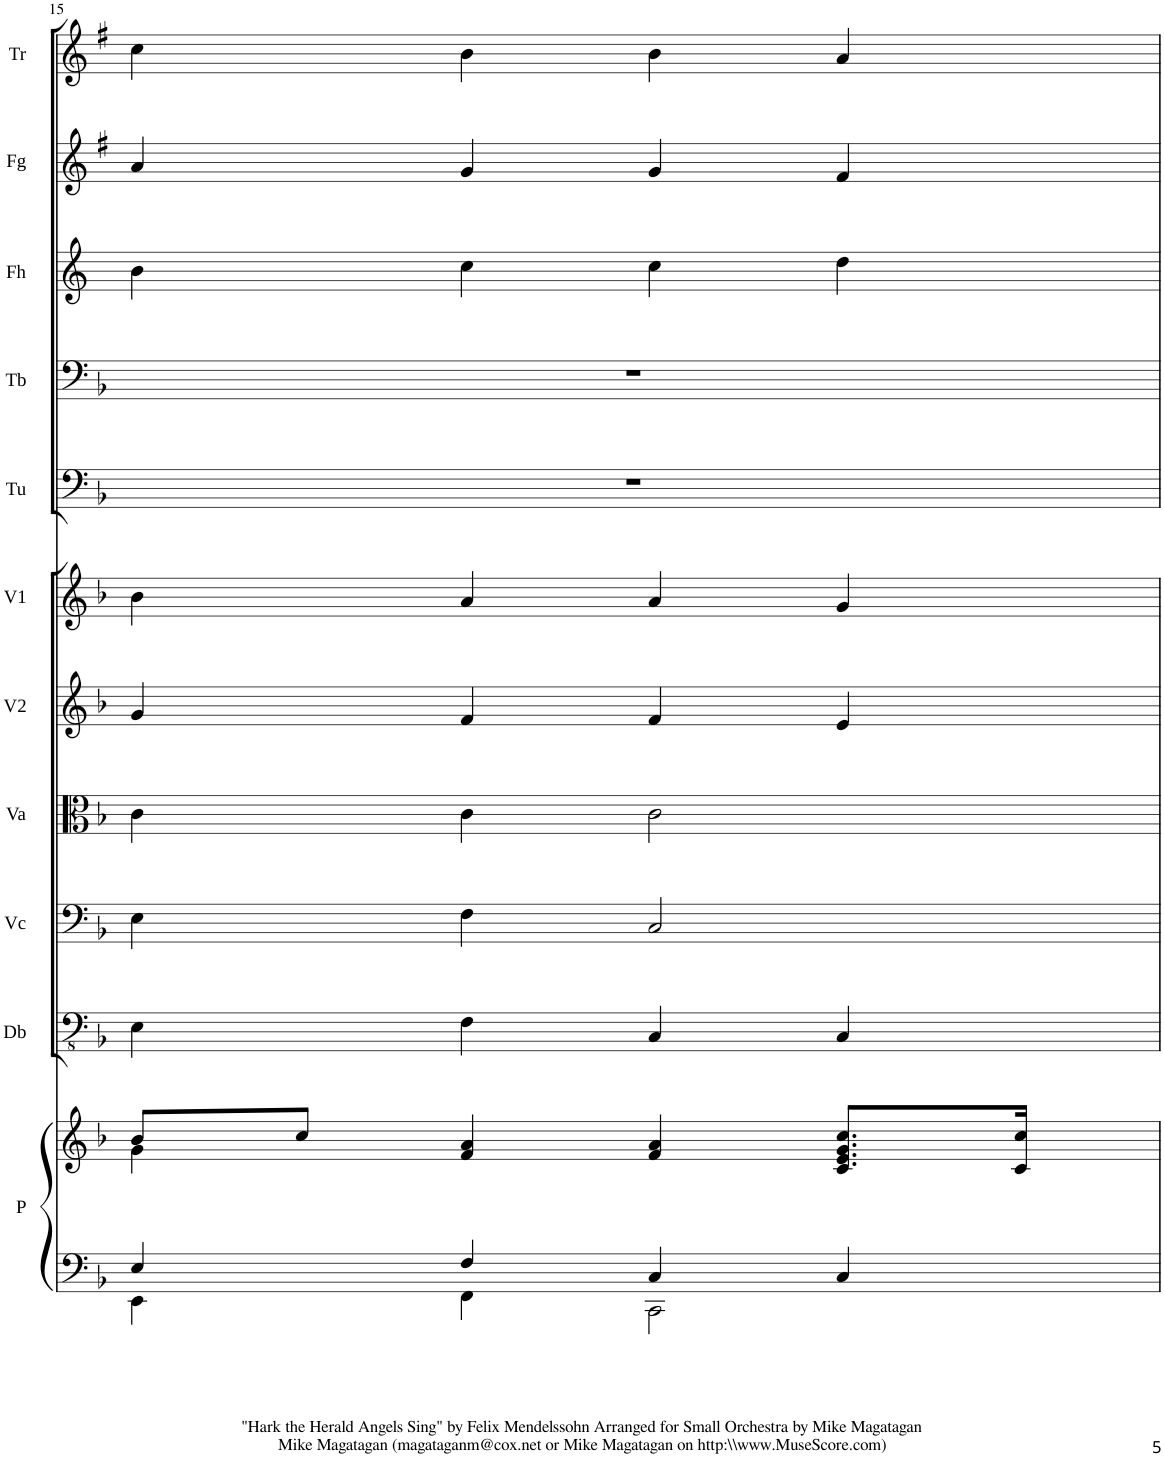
**kern	**kern	**kern	**kern	**kern	**kern	**kern	**kern	**kern	**kern	**kern	**kern
*part11	*part11	*part10	*part9	*part8	*part7	*part6	*part5	*part4	*part3	*part2	*part1
*staff12	*staff11	*staff10	*staff9	*staff8	*staff7	*staff6	*staff5	*staff4	*staff3	*staff2	*staff1
*I"Piano	*	*I"Bass	*I"Cello	*I"Viola	*I"Violin 2	*I"Violin 1	*I"F Tuba	*I"Trombone	*I"French Horn	*I"Flugelhorn	*I"Bb Trumpet
*I'P	*	*	*	*I'Va	*I'V2	*I'V1	*I'Tu	*I'Tb	*I'Fh	*I'Fg	*I'Tr
!!LO:PB:g=z
*clefF4	*clefG2	*clefFv4	*clefF4	*clefC3	*clefG2	*clefG2	*clefF4	*clefF4	*clefG2	*clefG2	*clefG2
*	*	*	*	*	*	*	*	*	*Trd4c7	*Trd1c2	*Trd1c2
*k[b-]	*k[b-]	*k[b-]	*k[b-]	*k[b-]	*k[b-]	*k[b-]	*k[b-]	*k[b-]	*k[]	*k[f#]	*k[f#]
*M4/4	*M4/4	*M4/4	*M4/4	*M4/4	*M4/4	*M4/4	*M4/4	*M4/4	*M4/4	*M4/4	*M4/4
*met(c)	*met(c)	*met(c)	*met(c)	*met(c)	*met(c)	*met(c)	*met(c)	*met(c)	*met(c)	*met(c)	*met(c)
=15	=15	=15	=15	=15	=15	=15	=15	=15	=15	=15	=15
*^	*^	*	*	*	*	*	*	*	*	*	*
4E/	4EE\	8b-/L	4g\	4EE\	4E\	4c\	4g/	4b-\	1r	1r	4b\	4a/	4cc\
.	.	8cc/J	.	.	.	.	.	.	.	.	.	.	.
4F/	4FF\	4f/ 4a/	2ryy	4FF\	4F\	4c\	4f/	4a/	.	.	4cc\	4g/	4b\
4C/	2CC\	4f/ 4a/	.	4CC/	2C/	2c\	4f/	4a/	.	.	4cc\	4g/	4b\
4C/	.	8.c/ 8.e/ 8.g/ 8.cc/L	4ryy	4CC/	.	.	4e/	4g/	.	.	4dd\	4f#/	4a/
.	.	16c/ 16cc/Jk	.	.	.	.	.	.	.	.	.	.	.
*v	*v	*	*	*	*	*	*	*	*	*	*	*	*
*	*v	*v	*	*	*	*	*	*	*	*	*	*
=	=	=	=	=	=	=	=	=	=	=	=
*-	*-	*-	*-	*-	*-	*-	*-	*-	*-	*-	*-
